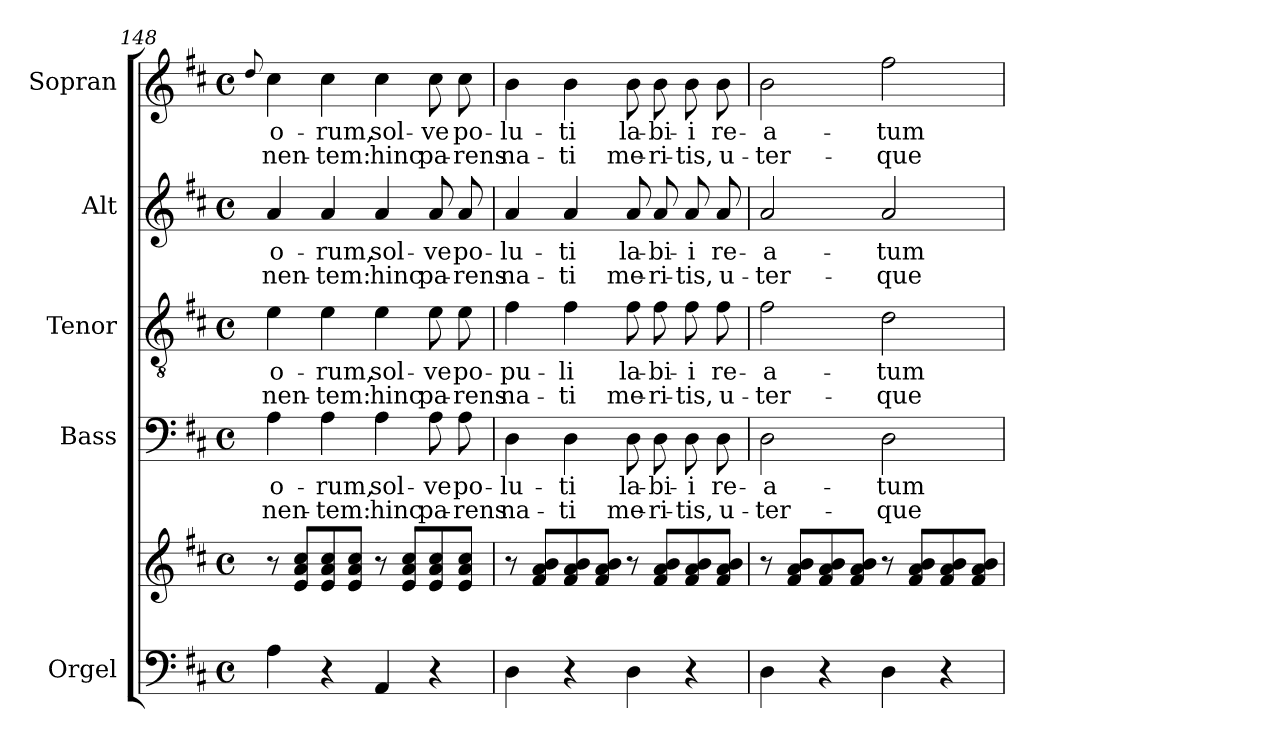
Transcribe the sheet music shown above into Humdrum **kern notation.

**kern	**kern	**kern	**text	**text	**kern	**text	**text	**kern	**text	**text	**kern	**text	**text
*part5	*part5	*part4	*part4	*part4	*part3	*part3	*part3	*part2	*part2	*part2	*part1	*part1	*part1
*staff6	*staff5	*staff4	*staff4	*staff4	*staff3	*staff3	*staff3	*staff2	*staff2	*staff2	*staff1	*staff1	*staff1
*I"Orgel	*	*I"Bass	*	*	*I"Tenor	*	*	*I"Alt	*	*	*I"Sopran	*	*
*I'Org.	*	*I'B.	*	*	*I'T.	*	*	*I'A.	*	*	*I'S.	*	*
*clefF4	*clefG2	*clefF4	*	*	*clefGv2	*	*	*clefG2	*	*	*clefG2	*	*
*k[f#c#]	*k[f#c#]	*k[f#c#]	*	*	*k[f#c#]	*	*	*k[f#c#]	*	*	*k[f#c#]	*	*
*D:	*D:	*D:	*	*	*D:	*	*	*D:	*	*	*D:	*	*
*M4/4	*M4/4	*M4/4	*	*	*M4/4	*	*	*M4/4	*	*	*M4/4	*	*
*met(c)	*met(c)	*met(c)	*	*	*met(c)	*	*	*met(c)	*	*	*met(c)	*	*
=148	=148	=148	=148	=148	=148	=148	=148	=148	=148	=148	=148	=148	=148
.	.	.	.	.	.	.	.	.	.	.	8qqdd/	.	.
!	!	!	!LO:LY:b	!LO:LY:b	!	!LO:LY:b	!LO:LY:b	!	!LO:LY:b	!LO:LY:b	!	!LO:LY:b	!LO:LY:b
4A\	8r	4A\	-o-	-nen-	4e\	-o-	-nen-	4a/	-o-	-nen-	4cc#\	-o-	-nen-
.	8e/ 8a/ 8cc#/L	.	.	.	.	.	.	.	.	.	.	.	.
!	!	!	!LO:LY:b	!LO:LY:b	!	!LO:LY:b	!LO:LY:b	!	!LO:LY:b	!LO:LY:b	!	!LO:LY:b	!LO:LY:b
4r	8e/ 8a/ 8cc#/	4A\	-rum,	-tem:	4e\	-rum,	-tem:	4a/	-rum,	-tem:	4cc#\	-rum,	-tem:
.	8e/ 8a/ 8cc#/J	.	.	.	.	.	.	.	.	.	.	.	.
!	!	!	!LO:LY:b	!LO:LY:b	!	!LO:LY:b	!LO:LY:b	!	!LO:LY:b	!LO:LY:b	!	!LO:LY:b	!LO:LY:b
4AA/	8r	4A\	sol-	hinc	4e\	sol-	hinc	4a/	sol-	hinc	4cc#\	sol-	hinc
.	8e/ 8a/ 8cc#/L	.	.	.	.	.	.	.	.	.	.	.	.
!	!	!	!LO:LY:b	!LO:LY:b	!	!LO:LY:b	!LO:LY:b	!	!LO:LY:b	!LO:LY:b	!	!LO:LY:b	!LO:LY:b
4r	8e/ 8a/ 8cc#/	8A\	-ve	pa-	8e\	-ve	pa-	8a/	-ve	pa-	8cc#\	-ve	pa-
!	!	!	!LO:LY:b	!LO:LY:b	!	!LO:LY:b	!LO:LY:b	!	!LO:LY:b	!LO:LY:b	!	!LO:LY:b	!LO:LY:b
.	8e/ 8a/ 8cc#/J	8A\	po-	-rens	8e\	po-	-rens	8a/	po-	-rens	8cc#\	po-	-rens
=149	=149	=149	=149	=149	=149	=149	=149	=149	=149	=149	=149	=149	=149
!	!	!	!LO:LY:b	!LO:LY:b	!	!LO:LY:b	!LO:LY:b	!	!LO:LY:b	!LO:LY:b	!	!LO:LY:b	!LO:LY:b
4D\	8r	4D\	-lu-	na-	4f#\	-pu-	na-	4a/	-lu-	na-	4b\	-lu-	na-
.	8f#/ 8a/ 8b/L	.	.	.	.	.	.	.	.	.	.	.	.
!	!	!	!LO:LY:b	!LO:LY:b	!	!LO:LY:b	!LO:LY:b	!	!LO:LY:b	!LO:LY:b	!	!LO:LY:b	!LO:LY:b
4r	8f#/ 8a/ 8b/	4D\	-ti	-ti	4f#\	-li	-ti	4a/	-ti	-ti	4b\	-ti	-ti
.	8f#/ 8a/ 8b/J	.	.	.	.	.	.	.	.	.	.	.	.
!	!	!	!LO:LY:b	!LO:LY:b	!	!LO:LY:b	!LO:LY:b	!	!LO:LY:b	!LO:LY:b	!	!LO:LY:b	!LO:LY:b
4D\	8r	8D\	la-	me-	8f#\	la-	me-	8a/	la-	me-	8b\	la-	me-
!	!	!	!LO:LY:b	!LO:LY:b	!	!LO:LY:b	!LO:LY:b	!	!LO:LY:b	!LO:LY:b	!	!LO:LY:b	!LO:LY:b
.	8f#/ 8a/ 8b/L	8D\	-bi-	-ri-	8f#\	-bi-	-ri-	8a/	-bi-	-ri-	8b\	-bi-	-ri-
!	!	!	!LO:LY:b	!LO:LY:b	!	!LO:LY:b	!LO:LY:b	!	!LO:LY:b	!LO:LY:b	!	!LO:LY:b	!LO:LY:b
4r	8f#/ 8a/ 8b/	8D\	-i	-tis,	8f#\	-i	-tis,	8a/	-i	-tis,	8b\	-i	-tis,
!	!	!	!LO:LY:b	!LO:LY:b	!	!LO:LY:b	!LO:LY:b	!	!LO:LY:b	!LO:LY:b	!	!LO:LY:b	!LO:LY:b
.	8f#/ 8a/ 8b/J	8D\	re-	u-	8f#\	re-	u-	8a/	re-	u-	8b\	re-	u-
=150	=150	=150	=150	=150	=150	=150	=150	=150	=150	=150	=150	=150	=150
!	!	!	!LO:LY:b	!LO:LY:b	!	!LO:LY:b	!LO:LY:b	!	!LO:LY:b	!LO:LY:b	!	!LO:LY:b	!LO:LY:b
4D\	8r	2D\	-a-	-ter-	2f#\	-a-	-ter-	2a/	-a-	-ter-	2b\	-a-	-ter-
.	8f#/ 8a/ 8b/L	.	.	.	.	.	.	.	.	.	.	.	.
4r	8f#/ 8a/ 8b/	.	.	.	.	.	.	.	.	.	.	.	.
.	8f#/ 8a/ 8b/J	.	.	.	.	.	.	.	.	.	.	.	.
!	!	!	!LO:LY:b	!LO:LY:b	!	!LO:LY:b	!LO:LY:b	!	!LO:LY:b	!LO:LY:b	!	!LO:LY:b	!LO:LY:b
4D\	8r	2D\	-tum	-que	2d\	-tum	-que	2a/	-tum	-que	2ff#\	-tum	-que
.	8f#/ 8a/ 8b/L	.	.	.	.	.	.	.	.	.	.	.	.
4r	8f#/ 8a/ 8b/	.	.	.	.	.	.	.	.	.	.	.	.
.	8f#/ 8a/ 8b/J	.	.	.	.	.	.	.	.	.	.	.	.
=	=	=	=	=	=	=	=	=	=	=	=	=	=
*-	*-	*-	*-	*-	*-	*-	*-	*-	*-	*-	*-	*-	*-
